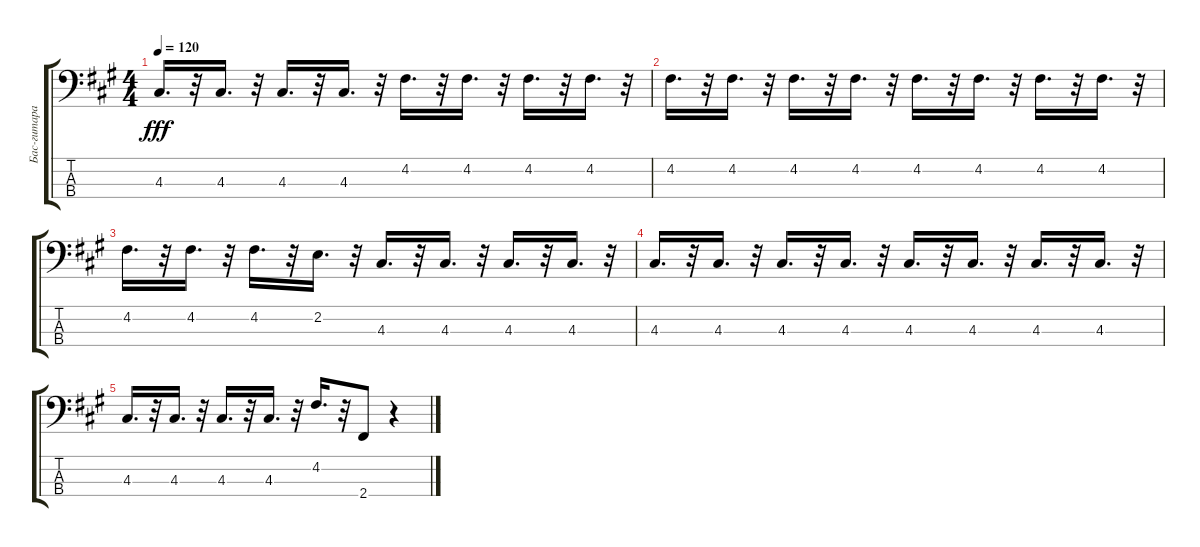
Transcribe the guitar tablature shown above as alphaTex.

\track ("Бас-гитара" "Бас-гитара") {instrument electricbassfinger}
\staff {score tabs}
\tuning (G2 D2 A1 E1) {hide}
\ts (4 4)
\tempo 120
\clef f4
\ks f#minor
4.3.16{d dy fff} r.32 4.3.16{d} r.32 4.3.16{d} r.32 4.3.16{d} r.32 4.2.16{d} r.32 4.2.16{d} r.32 4.2.16{d} r.32 4.2.16{d} r.32 |
4.2.16{d} r.32 4.2.16{d} r.32 4.2.16{d} r.32 4.2.16{d} r.32 4.2.16{d} r.32 4.2.16{d} r.32 4.2.16{d} r.32 4.2.16{d} r.32 |
4.2.16{d} r.32 4.2.16{d} r.32 4.2.16{d} r.32 2.2.16{d} r.32 4.3.16{d} r.32 4.3.16{d} r.32 4.3.16{d} r.32 4.3.16{d} r.32 |
4.3.16{d} r.32 4.3.16{d} r.32 4.3.16{d} r.32 4.3.16{d} r.32 4.3.16{d} r.32 4.3.16{d} r.32 4.3.16{d} r.32 4.3.16{d} r.32 |
4.3.16{d} r.32 4.3.16{d} r.32 4.3.16{d} r.32 4.3.16{d} r.32 4.2.16{d} r.32 2.4.8 r.4
